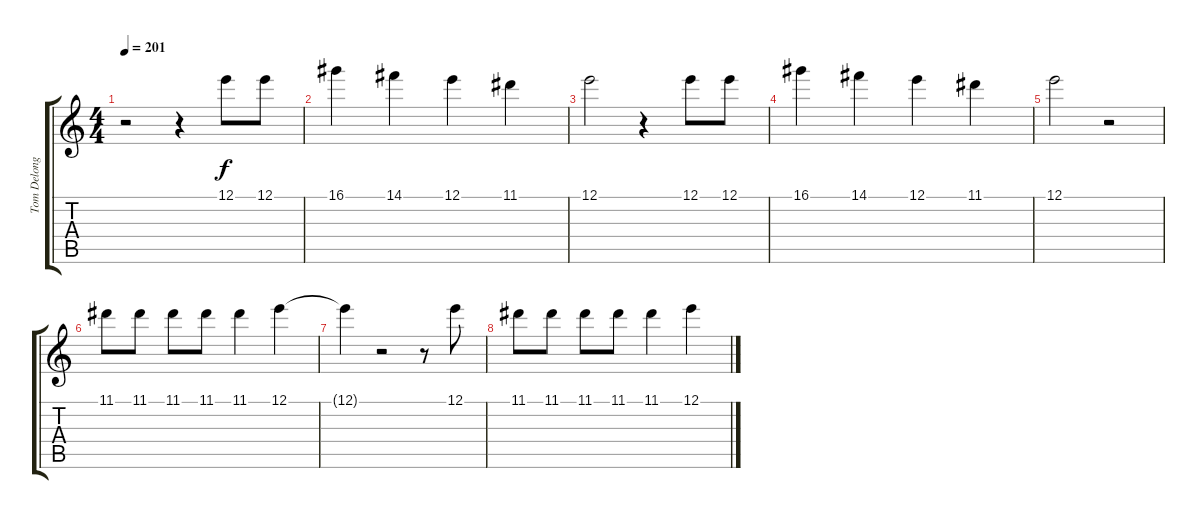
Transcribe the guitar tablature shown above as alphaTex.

\track ("Tom Delonge(vocal)" "Tom Delong") {instrument distortionguitar}
\staff {score tabs}
\tuning (E4 B3 G3 D3 A2 E2) {hide}
\ts (4 4)
\tempo 201
\clef g2
\ks c
r.2{dy f} r.4 12.1.8 12.1.8 |
16.1.4 14.1.4 12.1.4 11.1.4 |
12.1.2 r.4 12.1.8 12.1.8 |
16.1.4 14.1.4 12.1.4 11.1.4 |
12.1.2 r.2 |
11.1.8 11.1.8 11.1.8 11.1.8 11.1.4 12.1.4 |
12.1{t}.4 r.2 r.8 12.1.8 |
11.1.8 11.1.8 11.1.8 11.1.8 11.1.4 12.1.4
